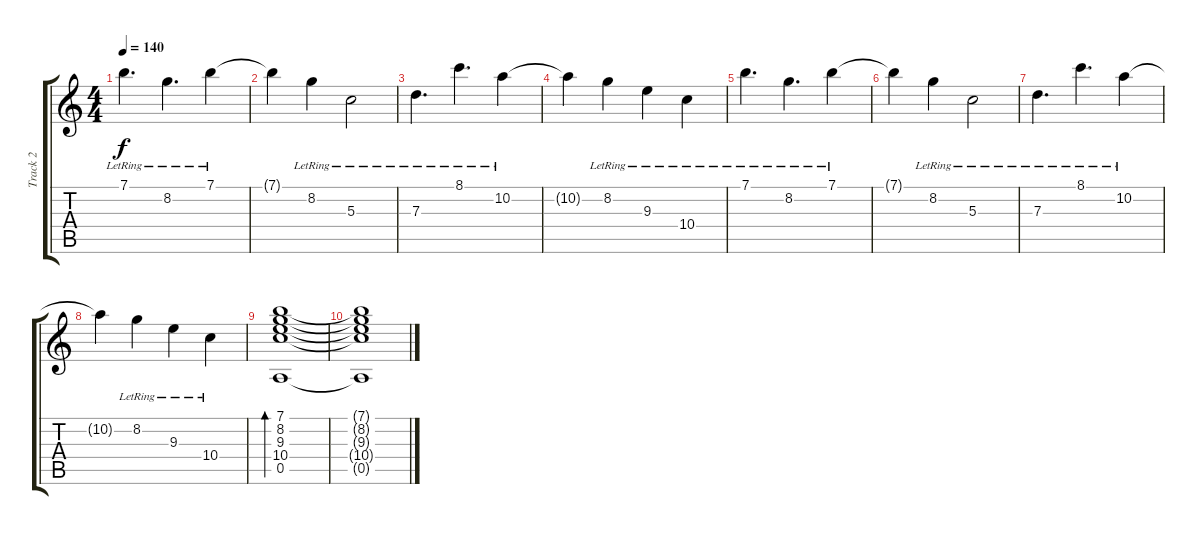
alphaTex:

\track ("Track 2" "Track 2") {instrument overdrivenguitar}
\staff {score tabs}
\tuning (E4 B3 G3 D3 A2 E2) {hide}
\ts (4 4)
\tempo 140
\clef g2
\ks c
7.1{lr}.4{d dy f} 8.2{lr}.4{d} 7.1{lr}.4 |
7.1{t}.4 8.2{lr}.4 5.3{lr}.2 |
7.3{lr}.4{d} 8.1{lr}.4{d} 10.2{lr}.4 |
10.2{t}.4 8.2{lr}.4 9.3{lr}.4 10.4{lr}.4 |
7.1{lr}.4{d} 8.2{lr}.4{d} 7.1{lr}.4 |
7.1{t}.4 8.2{lr}.4 5.3{lr}.2 |
7.3{lr}.4{d} 8.1{lr}.4{d} 10.2{lr}.4 |
10.2{t}.4 8.2{lr}.4 9.3{lr}.4 10.4{lr}.4 |
(7.1 8.2 9.3 10.4 0.5).1{bd 240} |
(7.1{t} 8.2{t} 9.3{t} 10.4{t} 0.5{t}).1
